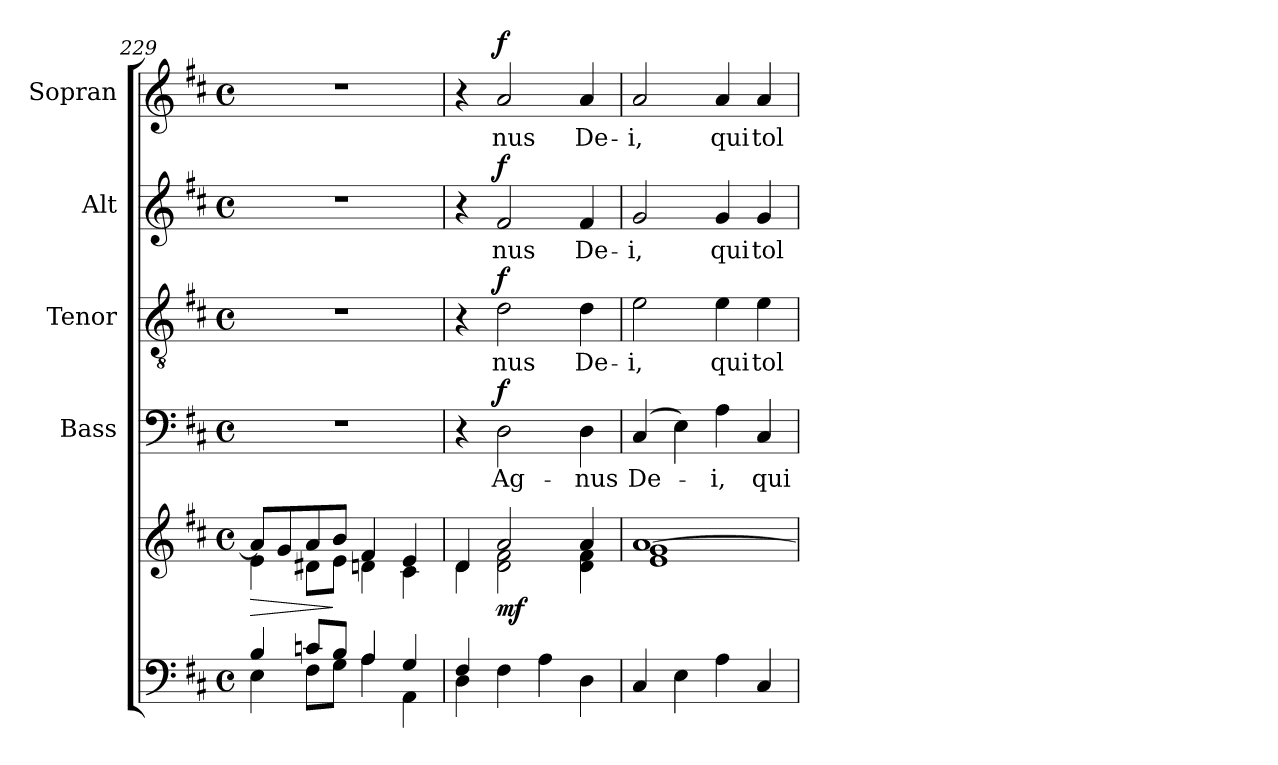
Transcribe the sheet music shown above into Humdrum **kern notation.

**kern	**kern	**dynam	**kern	**text	**dynam	**kern	**text	**dynam	**kern	**text	**dynam	**kern	**text	**dynam
*part5	*part5	*part5	*part4	*part4	*part4	*part3	*part3	*part3	*part2	*part2	*part2	*part1	*part1	*part1
*staff6	*staff5	*staff5/6	*staff4	*staff4	*staff4	*staff3	*staff3	*staff3	*staff2	*staff2	*staff2	*staff1	*staff1	*staff1
*	*	*	*I"Bass	*	*	*I"Tenor	*	*	*I"Alt	*	*	*I"Sopran	*	*
*	*	*	*I'B.	*	*	*I'T.	*	*	*I'A.	*	*	*I'S.	*	*
*clefF4	*clefG2	*	*clefF4	*	*	*clefGv2	*	*	*clefG2	*	*	*clefG2	*	*
*k[f#c#]	*k[f#c#]	*	*k[f#c#]	*	*	*k[f#c#]	*	*	*k[f#c#]	*	*	*k[f#c#]	*	*
*D:	*D:	*	*D:	*	*	*D:	*	*	*D:	*	*	*D:	*	*
*M4/4	*M4/4	*	*M4/4	*	*	*M4/4	*	*	*M4/4	*	*	*M4/4	*	*
*met(c)	*met(c)	*	*met(c)	*	*	*met(c)	*	*	*met(c)	*	*	*met(c)	*	*
=229	=229	=229	=229	=229	=229	=229	=229	=229	=229	=229	=229	=229	=229	=229
*^	*	*	*	*	*	*	*	*	*	*	*	*	*	*
!	!	!	!LO:HP:b	!	!	!	!	!	!	!	!	!	!	!	!
*	*	*^	*	*	*	*	*	*	*	*	*	*	*	*	*
4B/	4E\	8a/L]	4e\	>	1r	.	.	1r	.	.	1r	.	.	1r	.	.
.	.	8g/	.	.	.	.	.	.	.	.	.	.	.	.	.	.
8cn/L	8F#\L	8a/	8d#X\L	.	.	.	.	.	.	.	.	.	.	.	.	.
8B/J	8G\J	8b/J	8e\J	]	.	.	.	.	.	.	.	.	.	.	.	.
4A/	4A\	4f#/	4dn\	.	.	.	.	.	.	.	.	.	.	.	.	.
4G/	4AA\	4e/	4c#\	.	.	.	.	.	.	.	.	.	.	.	.	.
=230	=230	=230	=230	=230	=230	=230	=230	=230	=230	=230	=230	=230	=230	=230	=230	=230
4F#/	4D\	4d/	4d\	.	4r	.	.	4r	.	.	4r	.	.	4r	.	.
!	!	!	!	!LO:DY:b	!	!LO:LY:b	!LO:DY:a	!	!LO:LY:b	!LO:DY:a	!	!LO:LY:b	!LO:DY:a	!	!LO:LY:b	!LO:DY:a
2.ryy	4F#\	2a/	2d\ 2f#\	mf	2D\	Ag-	f	2d\	-nus	f	2f#/	-nus	f	2a/	-nus	f
.	4A\	.	.	.	.	.	.	.	.	.	.	.	.	.	.	.
!	!	!	!	!	!	!LO:LY:b	!	!	!LO:LY:b	!	!	!LO:LY:b	!	!	!LO:LY:b	!
.	4D\	4a/	4d\ 4f#\	.	4D\	-nus	.	4d\	De-	.	4f#/	De-	.	4a/	De-	.
=231	=231	=231	=231	=231	=231	=231	=231	=231	=231	=231	=231	=231	=231	=231	=231	=231
!	!	!	!	!	!	!LO:LY:b	!	!	!LO:LY:b	!	!	!LO:LY:b	!	!	!LO:LY:b	!
*v	*v	*	*	*	*	*	*	*	*	*	*	*	*	*	*	*
4C#/	[>1a	1e 1g	.	(4C#/	De-	.	2e\	-i,	.	2g/	-i,	.	2a/	-i,	.
4E\	.	.	.	4E\)	.	.	.	.	.	.	.	.	.	.	.
!	!	!	!	!	!LO:LY:b	!	!	!LO:LY:b	!	!	!LO:LY:b	!	!	!LO:LY:b	!
4A\	.	.	.	4A\	-i,	.	4e\	qui	.	4g/	qui	.	4a/	qui	.
!	!	!	!	!	!LO:LY:b	!	!	!LO:LY:b	!	!	!LO:LY:b	!	!	!LO:LY:b	!
4C#/	.	.	.	4C#/	qui	.	4e\	tol-	.	4g/	tol-	.	4a/	tol-	.
*	*v	*v	*	*	*	*	*	*	*	*	*	*	*	*	*
=	=	=	=	=	=	=	=	=	=	=	=	=	=	=
*-	*-	*-	*-	*-	*-	*-	*-	*-	*-	*-	*-	*-	*-	*-
